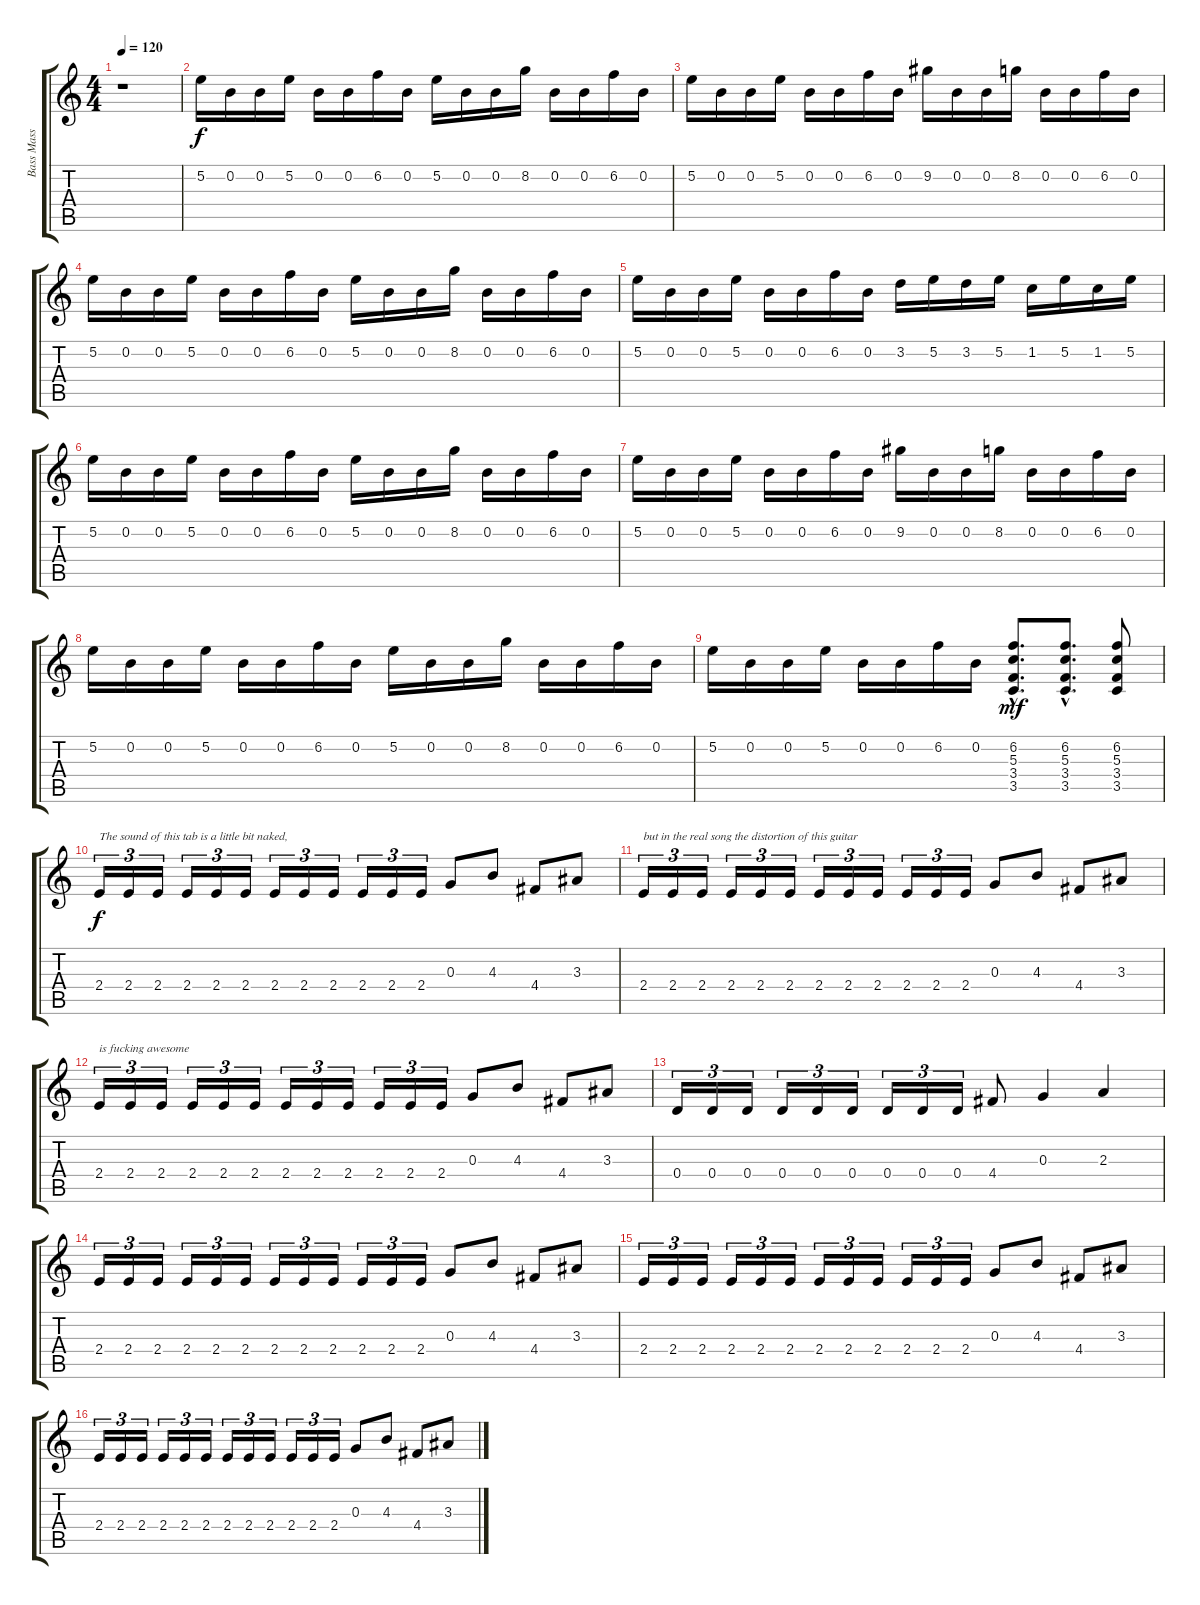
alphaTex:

\track ("Bass Mass" "Bass Mass") {instrument overdrivenguitar}
\staff {score tabs}
\tuning (E4 B3 G3 D3 A2 E2) {hide}
\ts (4 4)
\tempo 120
\clef g2
\ks c
r.1{dy f instrument overdrivenguitar} |
5.2.16 0.2.16 0.2.16 5.2.16 0.2.16 0.2.16 6.2.16 0.2.16 5.2.16 0.2.16 0.2.16 8.2.16 0.2.16 0.2.16 6.2.16 0.2.16 |
5.2.16 0.2.16 0.2.16 5.2.16 0.2.16 0.2.16 6.2.16 0.2.16 9.2.16 0.2.16 0.2.16 8.2.16 0.2.16 0.2.16 6.2.16 0.2.16 |
5.2.16 0.2.16 0.2.16 5.2.16 0.2.16 0.2.16 6.2.16 0.2.16 5.2.16 0.2.16 0.2.16 8.2.16 0.2.16 0.2.16 6.2.16 0.2.16 |
5.2.16 0.2.16 0.2.16 5.2.16 0.2.16 0.2.16 6.2.16 0.2.16 3.2.16 5.2.16 3.2.16 5.2.16 1.2.16 5.2.16 1.2.16 5.2.16 |
5.2.16 0.2.16 0.2.16 5.2.16 0.2.16 0.2.16 6.2.16 0.2.16 5.2.16 0.2.16 0.2.16 8.2.16 0.2.16 0.2.16 6.2.16 0.2.16 |
5.2.16 0.2.16 0.2.16 5.2.16 0.2.16 0.2.16 6.2.16 0.2.16 9.2.16 0.2.16 0.2.16 8.2.16 0.2.16 0.2.16 6.2.16 0.2.16 |
5.2.16 0.2.16 0.2.16 5.2.16 0.2.16 0.2.16 6.2.16 0.2.16 5.2.16 0.2.16 0.2.16 8.2.16 0.2.16 0.2.16 6.2.16 0.2.16 |
5.2.16 0.2.16 0.2.16 5.2.16 0.2.16 0.2.16 6.2.16 0.2.16 (6.2{hac} 5.3{hac} 3.4{hac} 3.5{hac}).8{d dy mf} (6.2{hac} 5.3{hac} 3.4{hac} 3.5{hac}).8{d} (6.2 5.3 3.4 3.5).8 |
2.4.16{tu (3 2) txt "The sound of this tab is a little bit naked," dy f} 2.4.16{tu (3 2)} 2.4.16{tu (3 2)} 2.4.16{tu (3 2)} 2.4.16{tu (3 2)} 2.4.16{tu (3 2)} 2.4.16{tu (3 2)} 2.4.16{tu (3 2)} 2.4.16{tu (3 2)} 2.4.16{tu (3 2)} 2.4.16{tu (3 2)} 2.4.16{tu (3 2)} 0.3.8 4.3.8 4.4.8 3.3.8 |
2.4.16{tu (3 2) txt "but in the real song the distortion of this guitar"} 2.4.16{tu (3 2)} 2.4.16{tu (3 2)} 2.4.16{tu (3 2)} 2.4.16{tu (3 2)} 2.4.16{tu (3 2)} 2.4.16{tu (3 2)} 2.4.16{tu (3 2)} 2.4.16{tu (3 2)} 2.4.16{tu (3 2)} 2.4.16{tu (3 2)} 2.4.16{tu (3 2)} 0.3.8 4.3.8 4.4.8 3.3.8 |
2.4.16{tu (3 2) txt "is fucking awesome"} 2.4.16{tu (3 2)} 2.4.16{tu (3 2)} 2.4.16{tu (3 2)} 2.4.16{tu (3 2)} 2.4.16{tu (3 2)} 2.4.16{tu (3 2)} 2.4.16{tu (3 2)} 2.4.16{tu (3 2)} 2.4.16{tu (3 2)} 2.4.16{tu (3 2)} 2.4.16{tu (3 2)} 0.3.8 4.3.8 4.4.8 3.3.8 |
0.4.16{tu (3 2)} 0.4.16{tu (3 2)} 0.4.16{tu (3 2)} 0.4.16{tu (3 2)} 0.4.16{tu (3 2)} 0.4.16{tu (3 2)} 0.4.16{tu (3 2)} 0.4.16{tu (3 2)} 0.4.16{tu (3 2)} 4.4.8 0.3.4 2.3.4 |
2.4.16{tu (3 2)} 2.4.16{tu (3 2)} 2.4.16{tu (3 2)} 2.4.16{tu (3 2)} 2.4.16{tu (3 2)} 2.4.16{tu (3 2)} 2.4.16{tu (3 2)} 2.4.16{tu (3 2)} 2.4.16{tu (3 2)} 2.4.16{tu (3 2)} 2.4.16{tu (3 2)} 2.4.16{tu (3 2)} 0.3.8 4.3.8 4.4.8 3.3.8 |
2.4.16{tu (3 2)} 2.4.16{tu (3 2)} 2.4.16{tu (3 2)} 2.4.16{tu (3 2)} 2.4.16{tu (3 2)} 2.4.16{tu (3 2)} 2.4.16{tu (3 2)} 2.4.16{tu (3 2)} 2.4.16{tu (3 2)} 2.4.16{tu (3 2)} 2.4.16{tu (3 2)} 2.4.16{tu (3 2)} 0.3.8 4.3.8 4.4.8 3.3.8 |
2.4.16{tu (3 2)} 2.4.16{tu (3 2)} 2.4.16{tu (3 2)} 2.4.16{tu (3 2)} 2.4.16{tu (3 2)} 2.4.16{tu (3 2)} 2.4.16{tu (3 2)} 2.4.16{tu (3 2)} 2.4.16{tu (3 2)} 2.4.16{tu (3 2)} 2.4.16{tu (3 2)} 2.4.16{tu (3 2)} 0.3.8 4.3.8 4.4.8 3.3.8
